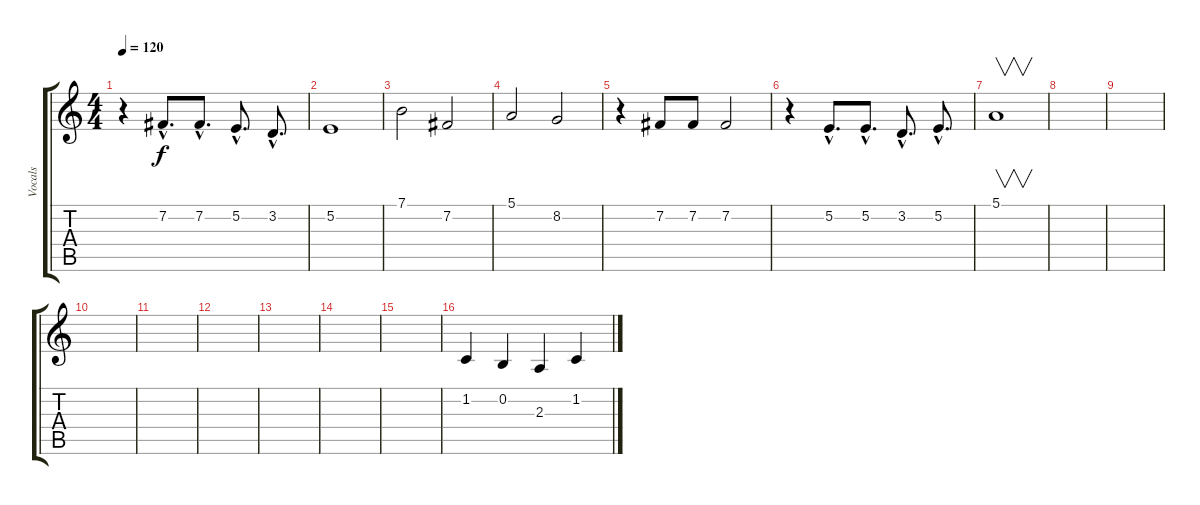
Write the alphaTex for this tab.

\track ("Vocals" "Vocals") {instrument violin}
\staff {score tabs}
\tuning (E4 B3 G3 D3 A2 E2) {hide}
\ts (4 4)
\tempo 120
\clef g2
\ks c
r.4{dy f} 7.2{hac}.8{d} 7.2{hac}.8{d} 5.2{hac}.8{d} 3.2{hac}.8{d} |
5.2.1 |
7.1.2 7.2.2 |
5.1.2 8.2.2 |
r.4 7.2.8 7.2.8 7.2.2 |
r.4 5.2{hac}.8{d} 5.2{hac}.8{d} 3.2{hac}.8{d} 5.2{hac}.8{d} |
5.1.1{v} |
|
|
|
|
|
|
|
|
1.2.4 0.2.4 2.3.4 1.2.4
